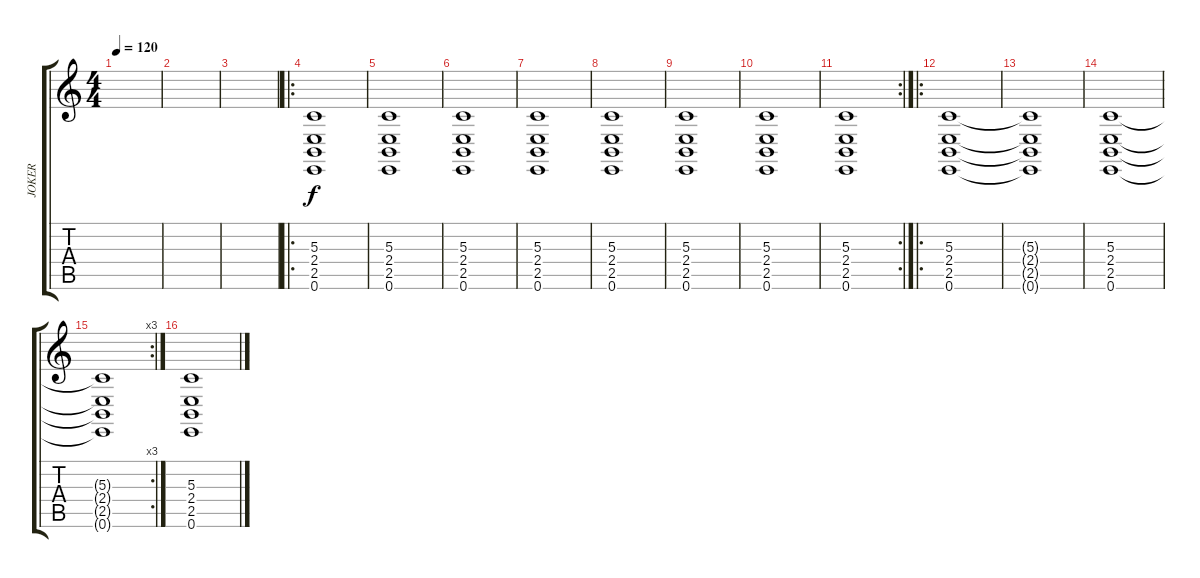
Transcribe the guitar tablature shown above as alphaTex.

\track ("JOKER" "JOKER") {instrument seashore}
\staff {score tabs}
\tuning (E4 B3 G3 D3 A2 E2) {hide}
\ts (4 4)
\tempo 120
\clef g2
\ks c
|
|
|
\ro
(5.3 2.4 2.5 0.6).1 |
(5.3 2.4 2.5 0.6).1 |
(5.3 2.4 2.5 0.6).1 |
(5.3 2.4 2.5 0.6).1 |
(5.3 2.4 2.5 0.6).1 |
(5.3 2.4 2.5 0.6).1 |
(5.3 2.4 2.5 0.6).1 |
\rc 2
(5.3 2.4 2.5 0.6).1 |
\ro
(5.3 2.4 2.5 0.6).1 |
(5.3{t} 2.4{t} 2.5{t} 0.6{t}).1 |
(5.3 2.4 2.5 0.6).1 |
\rc 3
(5.3{t} 2.4{t} 2.5{t} 0.6{t}).1 |
(5.3 2.4 2.5 0.6).1
